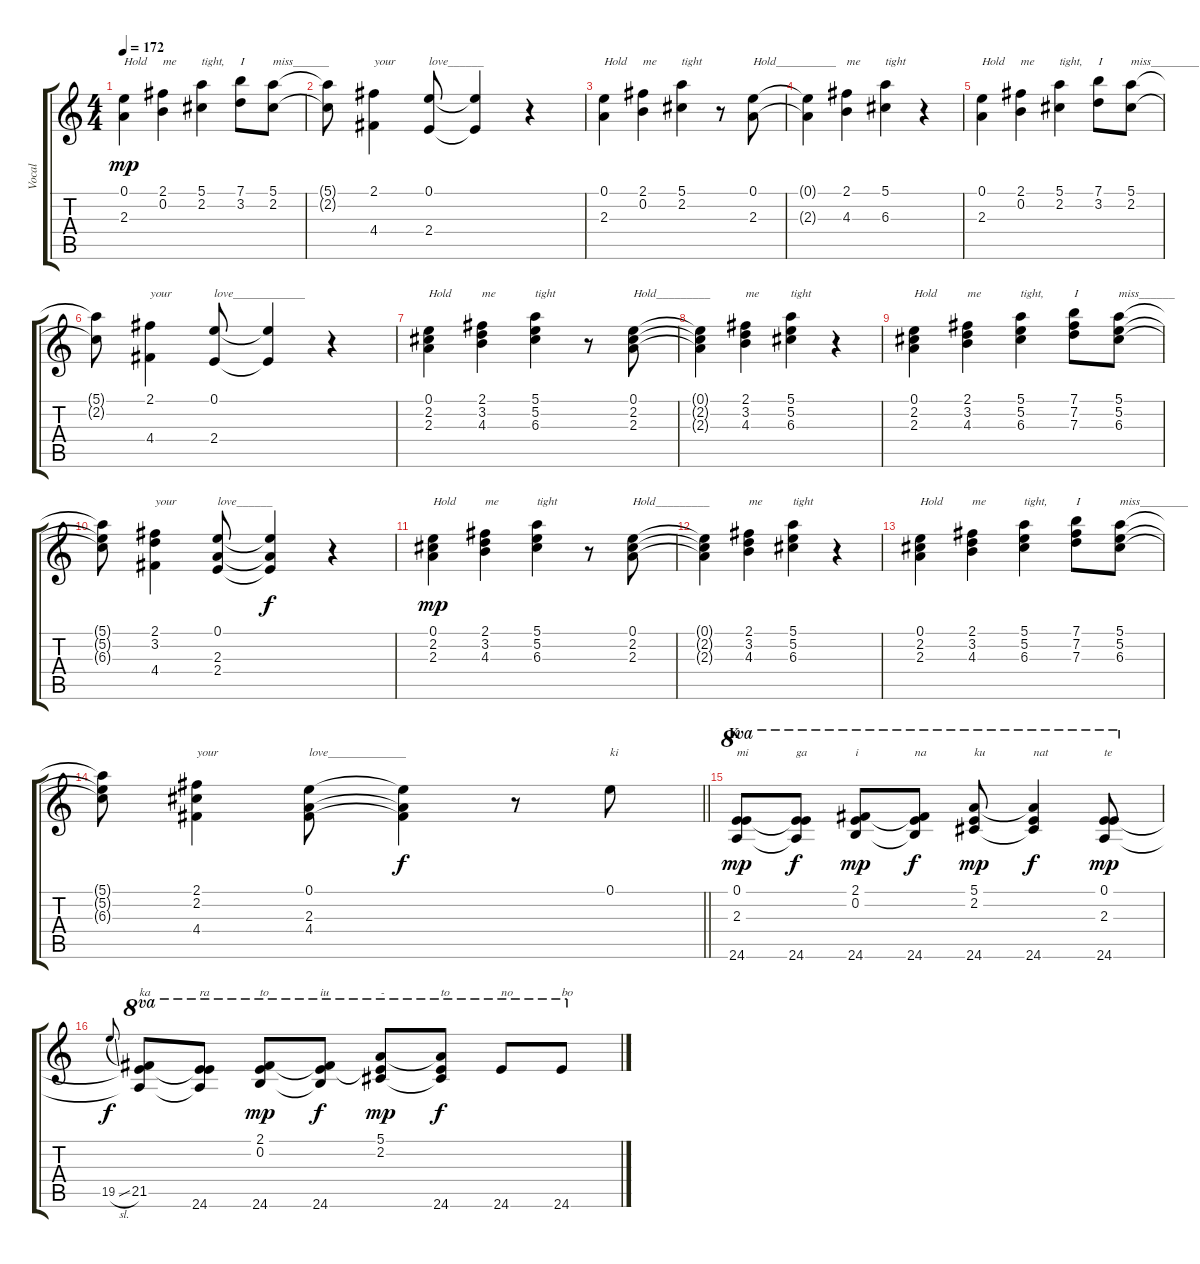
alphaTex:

\track ("Vocal" "Vocal") {instrument contrabass}
\staff {score tabs}
\tuning (E4 B3 G3 D3 A2 E2) {hide}
\ts (4 4)
\tempo 172
\clef g2
\ks c
(0.1 2.3).4{txt "Hold" dy mp} (2.1 0.2).4{txt "me"} (5.1 2.2).4{txt "tight,"} (7.1 3.2).8{txt "I"} (5.1 2.2).8{txt "miss______"} |
(5.1{t} 2.2{t}).8 (2.1 4.4).4{txt "your"} (0.1 2.4).8{txt "love______"} (0.1{t} 2.4{t}).4 r.4 |
(0.1 2.3).4{txt "Hold"} (2.1 0.2).4{txt "me"} (5.1 2.2).4{txt "tight"} r.8 (0.1 2.3).8{txt "Hold__________"} |
(0.1{t} 2.3{t}).4 (2.1 4.3).4{txt "me"} (5.1 6.3).4{txt "tight"} r.4 |
(0.1 2.3).4{txt "Hold"} (2.1 0.2).4{txt "me"} (5.1 2.2).4{txt "tight,"} (7.1 3.2).8{txt "I"} (5.1 2.2).8{txt "miss________"} |
(5.1{t} 2.2{t}).8 (2.1 4.4).4{txt "your"} (0.1 2.4).8{txt "love____________"} (0.1{t} 2.4{t}).4 r.4 |
(0.1 2.2 2.3).4{txt "Hold"} (2.1 3.2 4.3).4{txt "me"} (5.1 5.2 6.3).4{txt "tight"} r.8 (0.1 2.2 2.3).8{txt "Hold_________"} |
(0.1{t} 2.2{t} 2.3{t}).4 (2.1 3.2 4.3).4{txt "me"} (5.1 5.2 6.3).4{txt "tight"} r.4 |
(0.1 2.2 2.3).4{txt "Hold"} (2.1 3.2 4.3).4{txt "me"} (5.1 5.2 6.3).4{txt "tight,"} (7.1 7.2 7.3).8{txt "I"} (5.1 5.2 6.3).8{txt "miss______"} |
(5.1{t} 5.2{t} 6.3{t}).8 (2.1 3.2 4.4).4{txt "your"} (0.1 2.3 2.4).8{txt "love______"} (0.1{t} 2.3{t} 2.4{t}).4{dy f} r.4 |
(0.1 2.2 2.3).4{txt "Hold" dy mp} (2.1 3.2 4.3).4{txt "me"} (5.1 5.2 6.3).4{txt "tight"} r.8 (0.1 2.2 2.3).8{txt "Hold_________"} |
(0.1{t} 2.2{t} 2.3{t}).4 (2.1 3.2 4.3).4{txt "me"} (5.1 5.2 6.3).4{txt "tight"} r.4 |
(0.1 2.2 2.3).4{txt "Hold"} (2.1 3.2 4.3).4{txt "me"} (5.1 5.2 6.3).4{txt "tight,"} (7.1 7.2 7.3).8{txt "I"} (5.1 5.2 6.3).8{txt "miss________"} |
\barLineRight lightlight
(5.1{t} 5.2{t} 6.3{t}).8 (2.1 2.2 4.4).4{txt "your"} (0.1 2.3 4.4).8{txt "love_____________"} (0.1{t} 2.3{t} 4.4{t}).4{dy f} r.8 0.1.8{txt "ki"} |
\section ("" "K")
(0.1 2.3 24.6).8{ot 8va txt "mi" dy mp} (0.1{t} 2.3{t} 24.6).8{ot 8va txt "ga" dy f} (2.1 0.2 24.6).8{ot 8va txt "i" dy mp} (2.1{t} 0.2{t} 24.6).8{ot 8va txt "na" dy f} (5.1 2.2 24.6).8{ot 8va txt "ku" dy mp} (5.1{t} 2.2{t} 24.6).4{ot 8va txt "nat" dy f} (0.1 2.3 24.6).8{ot 8va txt "te" dy mp} |
19.5{sl}.8{gr onbeat dy f} (0.1{t} 2.3{t} 21.5).8{ot 8va txt "ka"} (0.1{t} 2.3{t} 24.6).8{ot 8va txt "ra"} (2.1 0.2 24.6).8{ot 8va txt "to" dy mp} (2.1{t} 0.2{t} 24.6).8{ot 8va txt "iu" dy f} (5.1 2.2 24.6{t}).8{ot 8va txt "-" dy mp} (5.1{t} 2.2{t} 24.6).8{ot 8va txt "to" dy f} 24.6.8{ot 8va txt "no"} 24.6.8{ot 8va txt "bo"}
